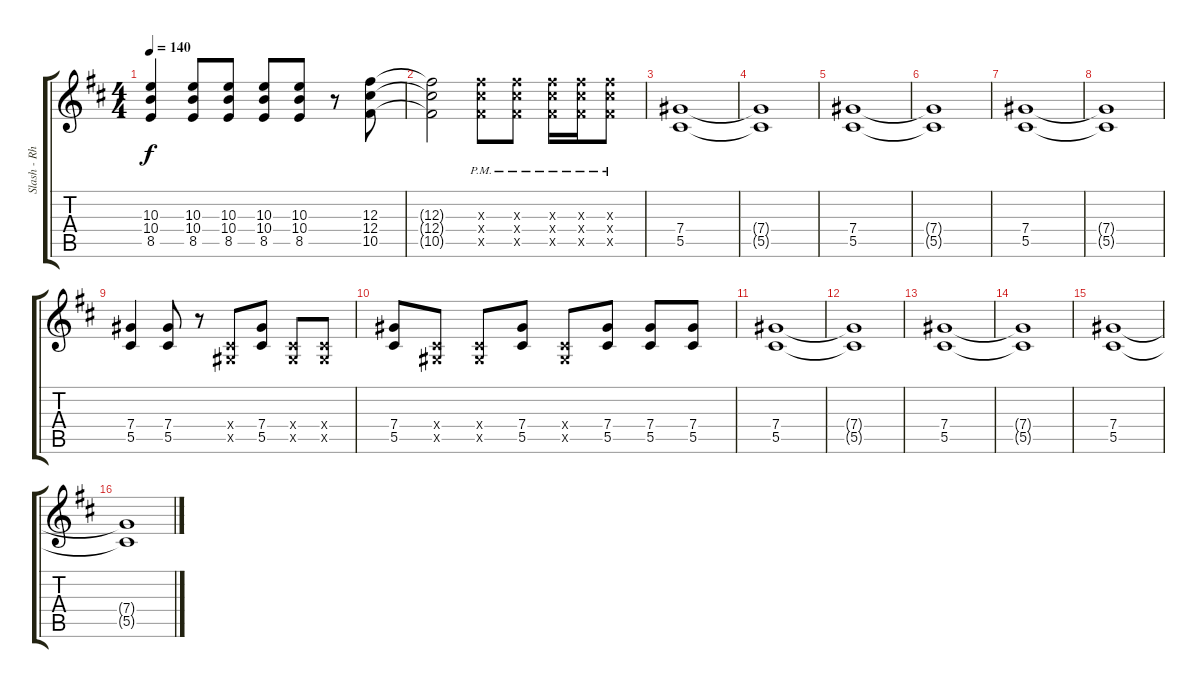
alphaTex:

\track ("Slash - Rhytm Guitar" "Slash - Rh") {instrument distortionguitar}
\staff {score tabs}
\tuning (Eb4 Bb3 Gb3 Db3 Ab2 Eb2) {hide}
\ts (4 4)
\tempo 140
\clef g2
\ks d
(10.3 10.4 8.5).4{dy f} (10.3 10.4 8.5).8 (10.3 10.4 8.5).8 (10.3 10.4 8.5).8 (10.3 10.4 8.5).8 r.8 (12.3 12.4 10.5).8 |
(12.3{t} 12.4{t} 10.5{t}).2 (12.3{pm x} 12.4{pm x} 10.5{pm x}).8 (12.3{pm x} 12.4{pm x} 10.5{pm x}).8 (12.3{pm x} 12.4{pm x} 10.5{pm x}).16 (12.3{pm x} 12.4{pm x} 10.5{pm x}).16 (12.3{pm x} 12.4{pm x} 10.5{pm x}).8 |
(7.4 5.5).1 |
(7.4{t} 5.5{t}).1 |
(7.4 5.5).1 |
(7.4{t} 5.5{t}).1 |
(7.4 5.5).1 |
(7.4{t} 5.5{t}).1 |
(7.4 5.5).4 (7.4 5.5).8 r.8 (0.4{x} 0.5{x}).8 (7.4 5.5).8 (0.4{x} 0.5{x}).8 (0.4{x} 0.5{x}).8 |
(7.4 5.5).8 (0.4{x} 0.5{x}).8 (0.4{x} 0.5{x}).8 (7.4 5.5).8 (0.4{x} 0.5{x}).8 (7.4 5.5).8 (7.4 5.5).8 (7.4 5.5).8 |
(7.4 5.5).1 |
(7.4{t} 5.5{t}).1 |
(7.4 5.5).1 |
(7.4{t} 5.5{t}).1 |
(7.4 5.5).1 |
(7.4{t} 5.5{t}).1
